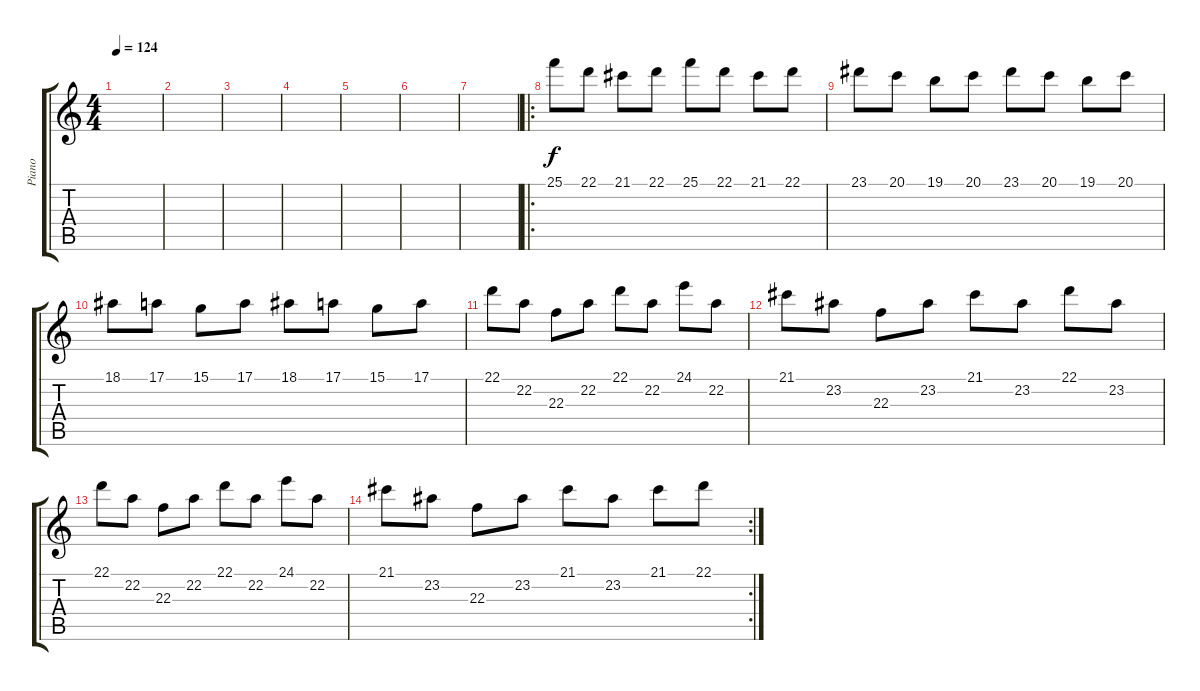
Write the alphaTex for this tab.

\track ("Piano" "Piano") {instrument acousticgrandpiano}
\staff {score tabs}
\tuning (E4 B3 G3 D3 A2 D2) {hide}
\ts (4 4)
\tempo 124
\clef g2
\ks c
|
|
|
|
|
|
|
\ro
25.1.8 22.1.8 21.1.8 22.1.8 25.1.8 22.1.8 21.1.8 22.1.8 |
23.1.8 20.1.8 19.1.8 20.1.8 23.1.8 20.1.8 19.1.8 20.1.8 |
18.1.8 17.1.8 15.1.8 17.1.8 18.1.8 17.1.8 15.1.8 17.1.8 |
22.1.8 22.2.8 22.3.8 22.2.8 22.1.8 22.2.8 24.1.8 22.2.8 |
21.1.8 23.2.8 22.3.8 23.2.8 21.1.8 23.2.8 22.1.8 23.2.8 |
22.1.8 22.2.8 22.3.8 22.2.8 22.1.8 22.2.8 24.1.8 22.2.8 |
\rc 2
21.1.8 23.2.8 22.3.8 23.2.8 21.1.8 23.2.8 21.1.8 22.1.8
